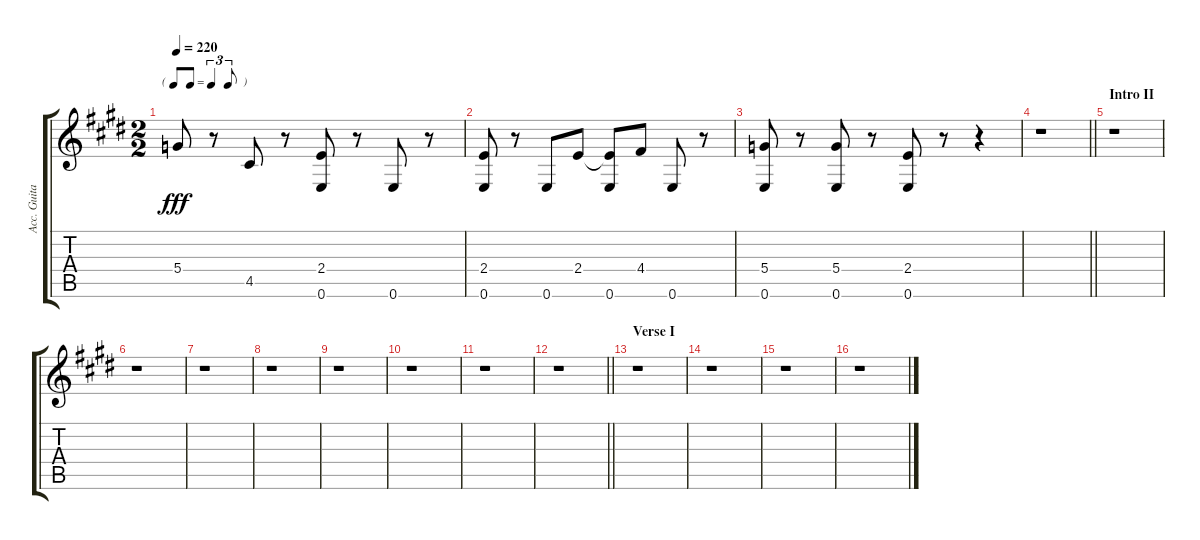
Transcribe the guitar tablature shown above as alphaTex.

\track ("Acc. Guitar" "Acc. Guita") {instrument acousticguitarsteel}
\staff {score tabs}
\tuning (E4 B3 G3 D3 A2 E2) {hide}
\ts (2 2)
\tf triplet8th
\tempo 220
\clef g2
\ks e
5.4.8{dy fff} r.8 4.5.8 r.8 (2.4 0.6).8 r.8 0.6.8 r.8 |
(2.4 0.6).8 r.8 0.6.8 2.4.8 (2.4{t} 0.6).8 4.4.8 0.6.8 r.8 |
(5.4 0.6).8 r.8 (5.4 0.6).8 r.8 (2.4 0.6).8 r.8 r.4 |
\barLineRight lightlight
r.1 |
\section ("" "Intro II")
r.1 |
r.1 |
r.1 |
r.1 |
r.1 |
r.1 |
r.1 |
\barLineRight lightlight
r.1 |
\section ("" "Verse I")
r.1 |
r.1 |
r.1 |
r.1
